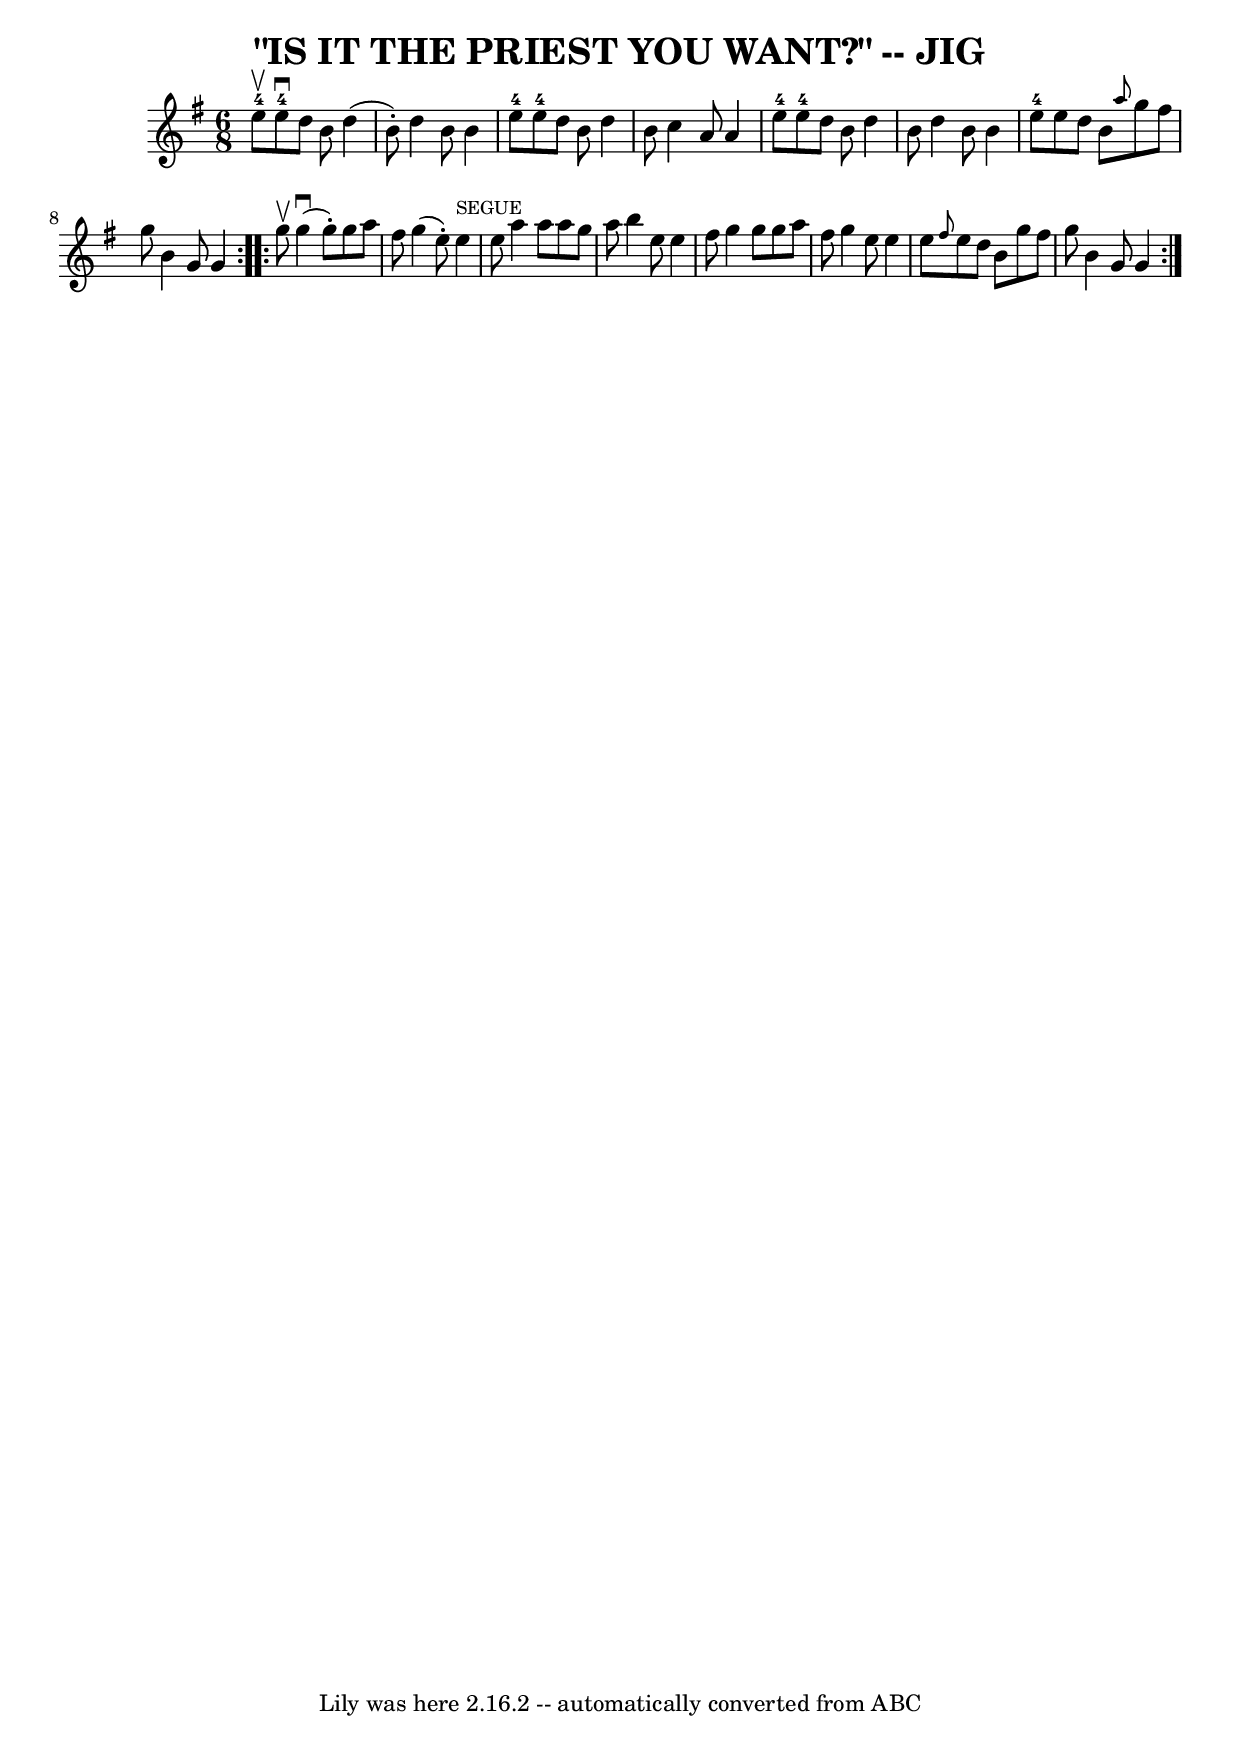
\version "2.16.2"
\include "Mammoth.ily"
\header {
  %% book = "Ryan's Mammoth Collection of Fiddle Tunes"
  crossRefNumber = "1"
  footnotes = ""
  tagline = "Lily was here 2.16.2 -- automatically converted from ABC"
  title = "\"IS IT THE PRIEST YOU WANT?\" -- JIG"

}
voicedefault =  {



  \repeat volta 2 {

    \time 6/8 
    \key g \major
    e''8-4^\upbow       |
    e''8-4^\downbow d''8 b'8 d''4 (b'8-.)   |
    d''4 b'8    
    b'4 e''8-4   |
    e''8-4 d''8 b'8 d''4 b'8    
    |
    c''4 a'8 a'4 e''8-4       |
    e''8-4 d''8  
    b'8 d''4 b'8    |
    d''4 b'8 b'4 e''8-4   |
    
    e''8 d''8 b'8  \grace { a''8  
			  } g''8 fis''8 g''8    |
    
    b'4 g'8 g'4    
  }     
  \repeat volta 2 {
    g''8^\upbow       |
    
    g''4 (^\downbow g''8-.) g''8 a''8 fis''8    |
    g''4 (
    e''8-.) e''4^\segue e''8    |
    a''4 a''8 a''8 g''8  
    a''8    |
    b''4 e''8 e''4 fis''8        |
    g''4    
    g''8 g''8 a''8 fis''8    |
    g''4 e''8 e''4 e''8    
    |
    \grace { fis''8  
	   } e''8 d''8 b'8 g''8 fis''8 g''8  
    |
    b'4 g'8 g'4    
  }   

}

\score{
  <<

    \context Staff="default"
    {
      \voicedefault 
      
    }

  >>
  \layout {
    
  }
  \midi {
  }

}
